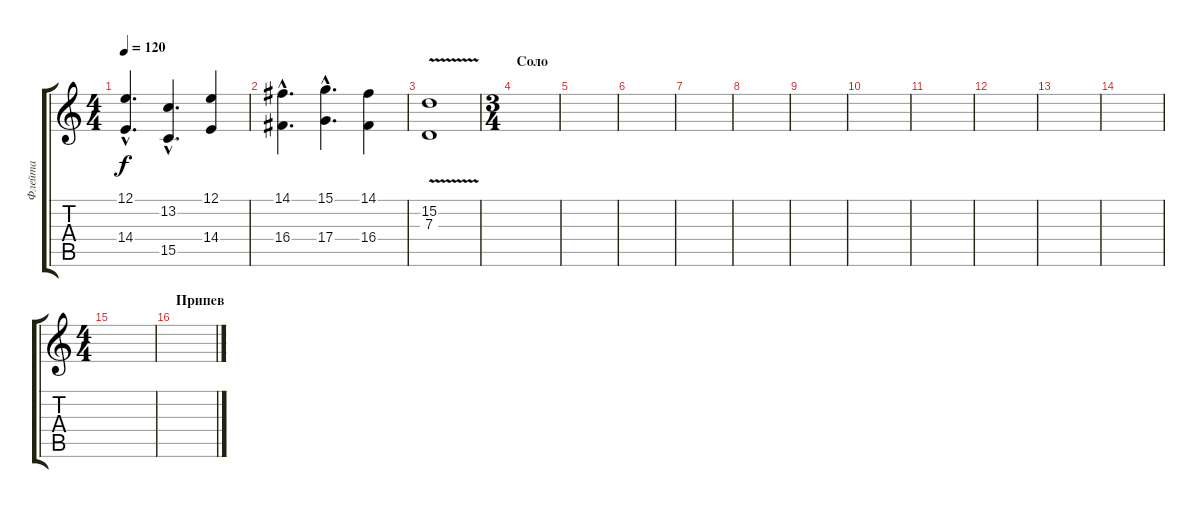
\track ("Флейта" "Флейта") {instrument flute}
\staff {score tabs}
\tuning (E4 B3 G3 D3 A2 E2) {hide}
\ts (4 4)
\tempo 120
\clef g2
\ks c
(12.1{hac} 14.4{hac}).4{d dy f} (13.2{hac} 15.5{hac}).4{d} (12.1 14.4).4 |
(14.1{hac} 16.4{hac}).4{d} (15.1{hac} 17.4{hac}).4{d} (14.1 16.4).4 |
(15.2{v} 7.3{v}).1 |
\ts (3 4)
\section ("" "Соло")
|
|
|
|
|
|
|
|
|
|
|
\ts (4 4)
|
\section ("" "Припев")
